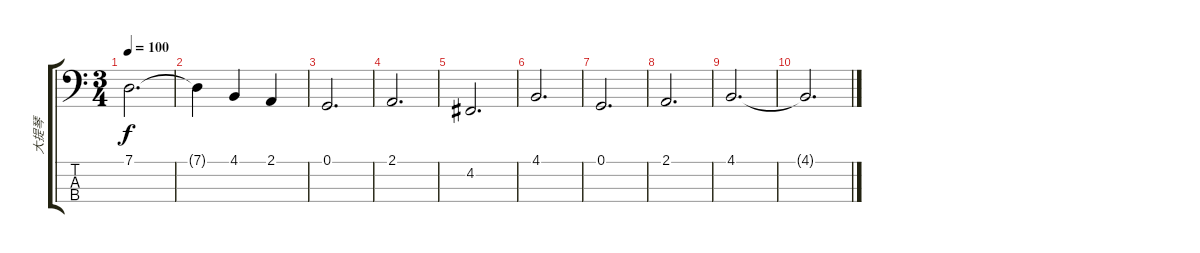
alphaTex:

\track ("大提琴" "大提琴") {instrument stringensemble2}
\staff {score tabs}
\tuning (G2 D2 A1 E1) {hide}
\ts (3 4)
\tempo 100
\clef f4
\ks c
7.1.2{d dy f} |
7.1{t}.4 4.1.4 2.1.4 |
0.1.2{d} |
2.1.2{d} |
4.2.2{d} |
4.1.2{d} |
0.1.2{d} |
2.1.2{d} |
4.1.2{d} |
4.1{t}.2{d}
